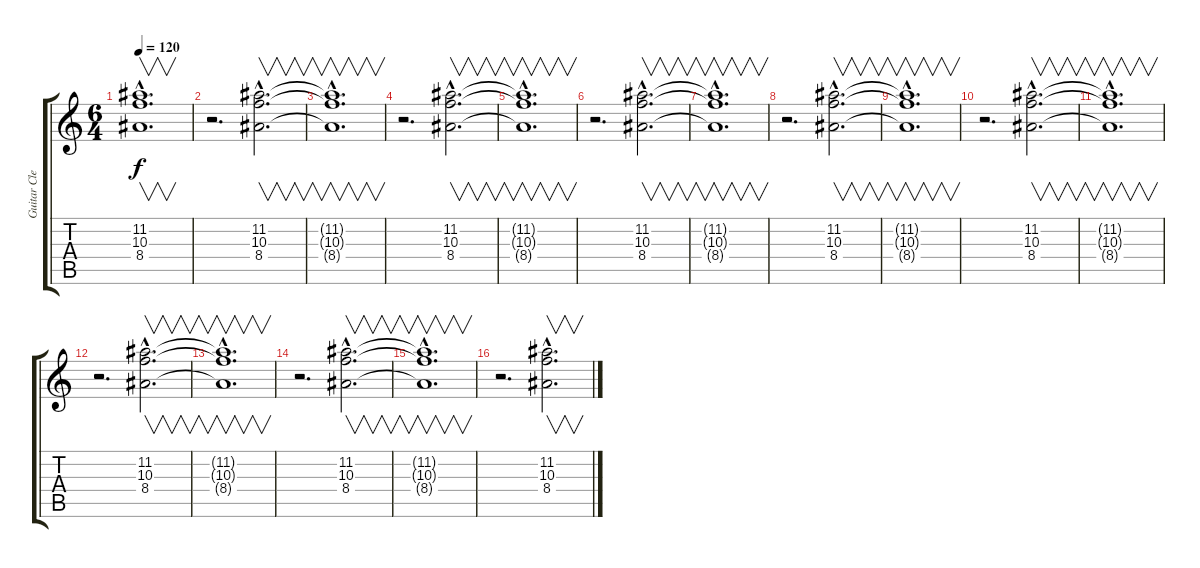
\track ("Guitar Clean 3" "Guitar Cle") {instrument electricguitarclean}
\staff {score tabs}
\tuning (E4 B3 G3 D3 A2 E2) {hide}
\ts (6 4)
\tempo 120
\clef g2
\ks c
(11.2{hac t} 10.3{hac t} 8.4{hac t}).1{v d dy f} |
r.2{d} (11.2{hac} 10.3{hac} 8.4{hac}).2{v d} |
(11.2{hac t} 10.3{hac t} 8.4{hac t}).1{v d} |
r.2{d} (11.2{hac} 10.3{hac} 8.4{hac}).2{v d} |
(11.2{hac t} 10.3{hac t} 8.4{hac t}).1{v d} |
r.2{d} (11.2{hac} 10.3{hac} 8.4{hac}).2{v d} |
(11.2{hac t} 10.3{hac t} 8.4{hac t}).1{v d} |
r.2{d} (11.2{hac} 10.3{hac} 8.4{hac}).2{v d} |
(11.2{hac t} 10.3{hac t} 8.4{hac t}).1{v d} |
r.2{d} (11.2{hac} 10.3{hac} 8.4{hac}).2{v d} |
(11.2{hac t} 10.3{hac t} 8.4{hac t}).1{v d} |
r.2{d} (11.2{hac} 10.3{hac} 8.4{hac}).2{v d} |
(11.2{hac t} 10.3{hac t} 8.4{hac t}).1{v d} |
r.2{d} (11.2{hac} 10.3{hac} 8.4{hac}).2{v d} |
(11.2{hac t} 10.3{hac t} 8.4{hac t}).1{v d} |
r.2{d} (11.2{hac} 10.3{hac} 8.4{hac}).2{v d}
